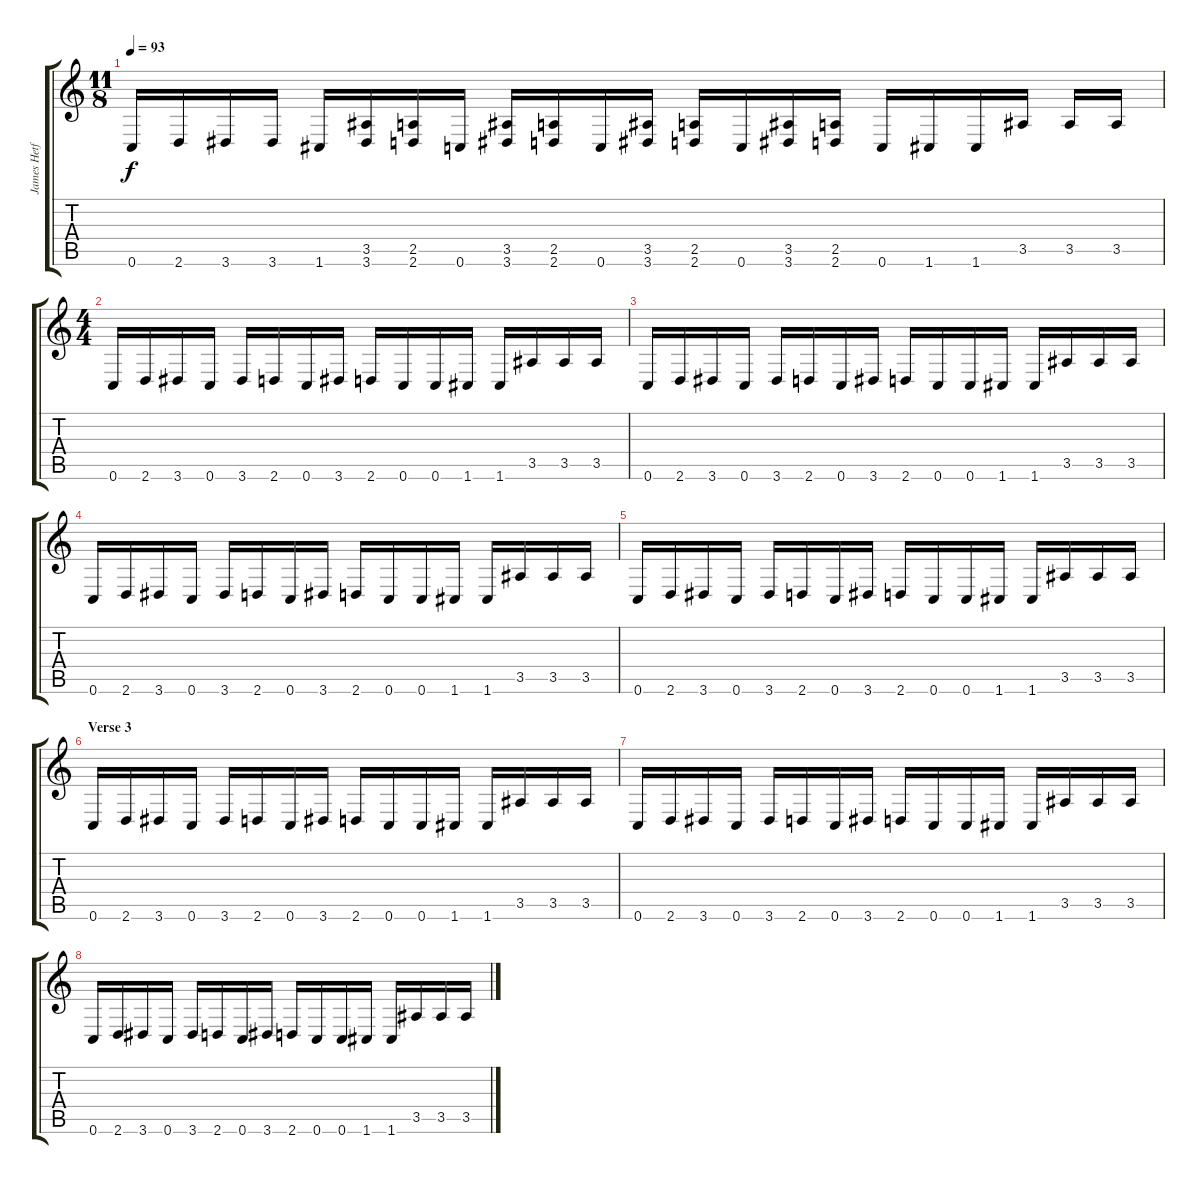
\track ("James Hetfield" "James Hetf") {instrument overdrivenguitar}
\staff {score tabs}
\tuning (D4 A3 F3 C3 G2 C2) {hide}
\ts (11 8)
\tempo 93
\clef g2
\ks c
0.6.16{dy f} 2.6.16 3.6.16 3.6.16 1.6.16 (3.5 3.6).16 (2.5 2.6).16 0.6.16 (3.5 3.6).16 (2.5 2.6).16 0.6.16 (3.5 3.6).16 (2.5 2.6).16 0.6.16 (3.5 3.6).16 (2.5 2.6).16 0.6.16 1.6.16 1.6.16 3.5.16 3.5.16 3.5.16 |
\ts (4 4)
0.6.16 2.6.16 3.6.16 0.6.16 3.6.16 2.6.16 0.6.16 3.6.16 2.6.16 0.6.16 0.6.16 1.6.16 1.6.16 3.5.16 3.5.16 3.5.16 |
0.6.16 2.6.16 3.6.16 0.6.16 3.6.16 2.6.16 0.6.16 3.6.16 2.6.16 0.6.16 0.6.16 1.6.16 1.6.16 3.5.16 3.5.16 3.5.16 |
0.6.16 2.6.16 3.6.16 0.6.16 3.6.16 2.6.16 0.6.16 3.6.16 2.6.16 0.6.16 0.6.16 1.6.16 1.6.16 3.5.16 3.5.16 3.5.16 |
0.6.16 2.6.16 3.6.16 0.6.16 3.6.16 2.6.16 0.6.16 3.6.16 2.6.16 0.6.16 0.6.16 1.6.16 1.6.16 3.5.16 3.5.16 3.5.16 |
\section ("" "Verse 3")
0.6.16 2.6.16 3.6.16 0.6.16 3.6.16 2.6.16 0.6.16 3.6.16 2.6.16 0.6.16 0.6.16 1.6.16 1.6.16 3.5.16 3.5.16 3.5.16 |
0.6.16 2.6.16 3.6.16 0.6.16 3.6.16 2.6.16 0.6.16 3.6.16 2.6.16 0.6.16 0.6.16 1.6.16 1.6.16 3.5.16 3.5.16 3.5.16 |
0.6.16 2.6.16 3.6.16 0.6.16 3.6.16 2.6.16 0.6.16 3.6.16 2.6.16 0.6.16 0.6.16 1.6.16 1.6.16 3.5.16 3.5.16 3.5.16
